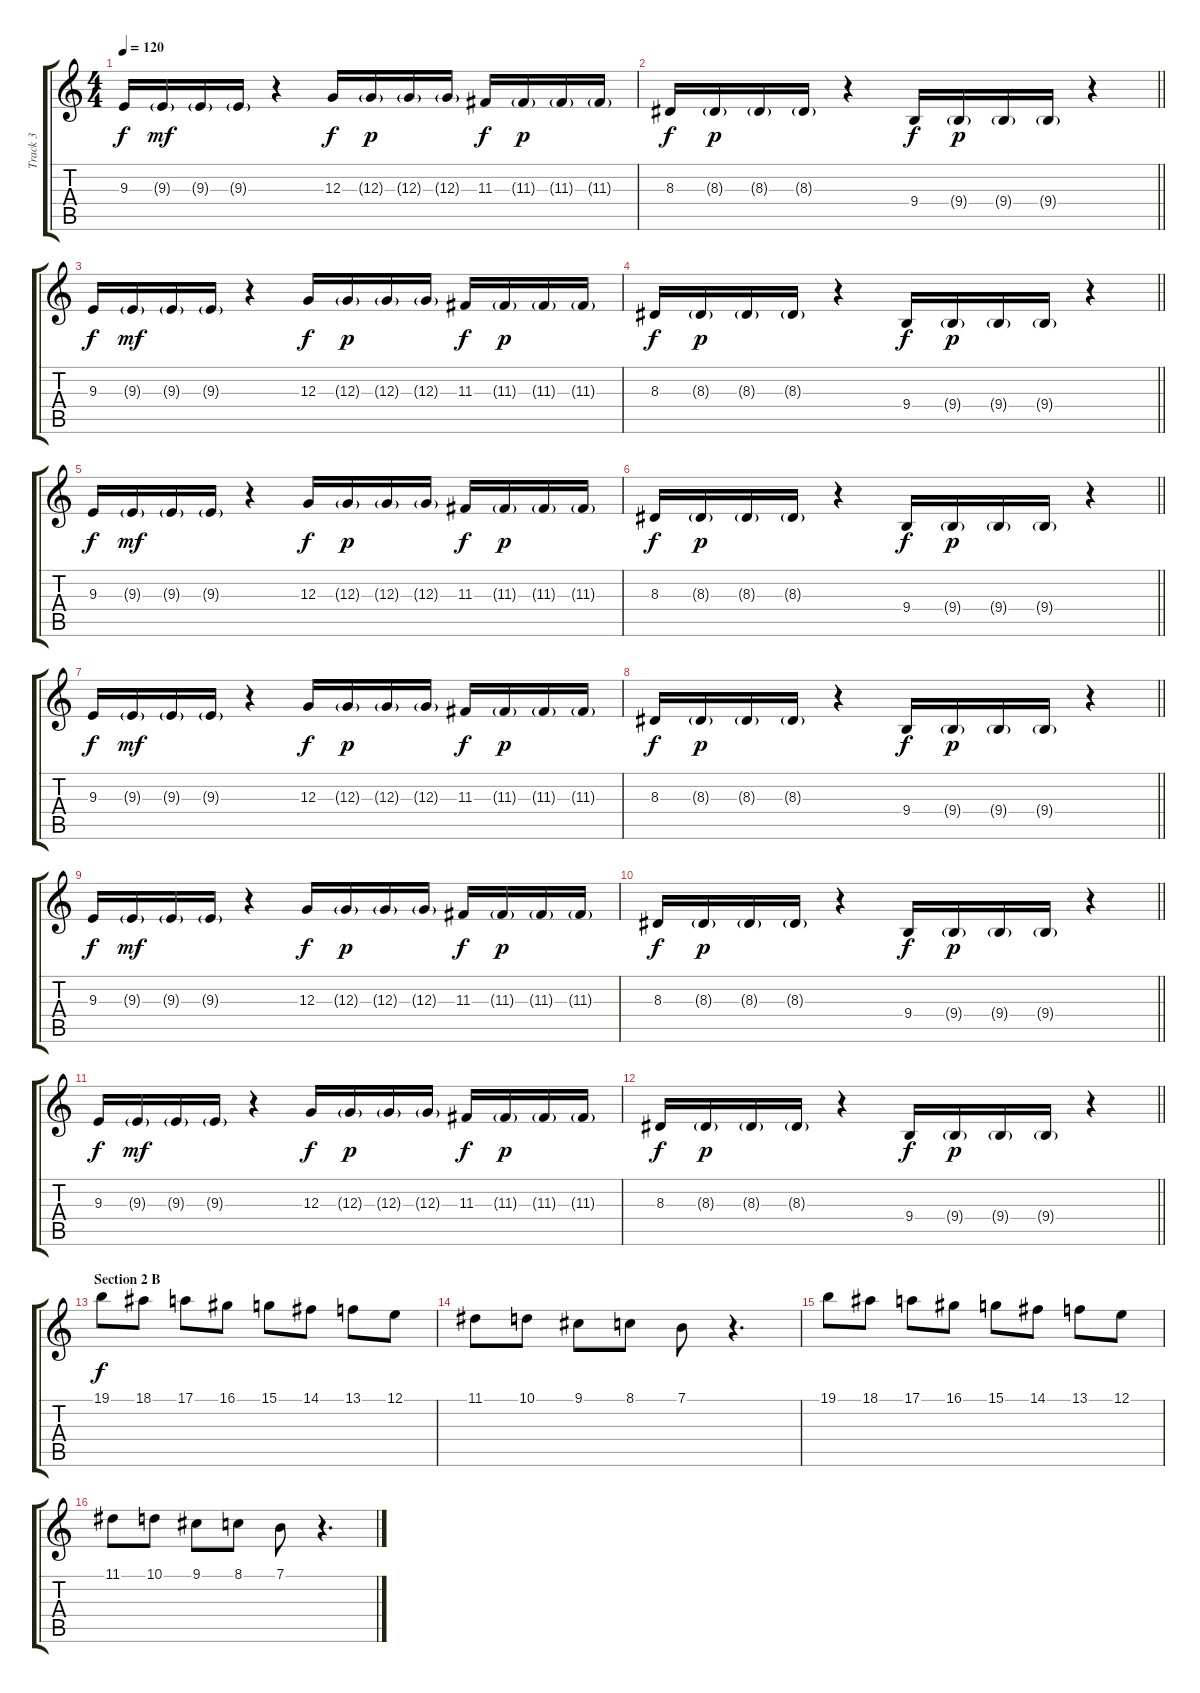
\track ("Track 3" "Track 3") {instrument pizzicatostrings}
\staff {score tabs}
\tuning (E4 B3 G3 D3 A2 E2) {hide}
\ts (4 4)
\tempo 120
\clef g2
\ks c
9.3.16{dy f} 9.3{g}.16{dy mf} 9.3{g}.16 9.3{g}.16 r.4 12.3.16{dy f} 12.3{g}.16{dy p} 12.3{g}.16 12.3{g}.16 11.3.16{dy f} 11.3{g}.16{dy p} 11.3{g}.16 11.3{g}.16 |
\barLineRight lightlight
8.3.16{dy f} 8.3{g}.16{dy p} 8.3{g}.16 8.3{g}.16 r.4 9.4.16{dy f} 9.4{g}.16{dy p} 9.4{g}.16 9.4{g}.16 r.4 |
9.3.16{dy f} 9.3{g}.16{dy mf} 9.3{g}.16 9.3{g}.16 r.4 12.3.16{dy f} 12.3{g}.16{dy p} 12.3{g}.16 12.3{g}.16 11.3.16{dy f} 11.3{g}.16{dy p} 11.3{g}.16 11.3{g}.16 |
\barLineRight lightlight
8.3.16{dy f} 8.3{g}.16{dy p} 8.3{g}.16 8.3{g}.16 r.4 9.4.16{dy f} 9.4{g}.16{dy p} 9.4{g}.16 9.4{g}.16 r.4 |
9.3.16{dy f} 9.3{g}.16{dy mf} 9.3{g}.16 9.3{g}.16 r.4 12.3.16{dy f} 12.3{g}.16{dy p} 12.3{g}.16 12.3{g}.16 11.3.16{dy f} 11.3{g}.16{dy p} 11.3{g}.16 11.3{g}.16 |
\barLineRight lightlight
8.3.16{dy f} 8.3{g}.16{dy p} 8.3{g}.16 8.3{g}.16 r.4 9.4.16{dy f} 9.4{g}.16{dy p} 9.4{g}.16 9.4{g}.16 r.4 |
9.3.16{dy f} 9.3{g}.16{dy mf} 9.3{g}.16 9.3{g}.16 r.4 12.3.16{dy f} 12.3{g}.16{dy p} 12.3{g}.16 12.3{g}.16 11.3.16{dy f} 11.3{g}.16{dy p} 11.3{g}.16 11.3{g}.16 |
\barLineRight lightlight
8.3.16{dy f} 8.3{g}.16{dy p} 8.3{g}.16 8.3{g}.16 r.4 9.4.16{dy f} 9.4{g}.16{dy p} 9.4{g}.16 9.4{g}.16 r.4 |
9.3.16{dy f} 9.3{g}.16{dy mf} 9.3{g}.16 9.3{g}.16 r.4 12.3.16{dy f} 12.3{g}.16{dy p} 12.3{g}.16 12.3{g}.16 11.3.16{dy f} 11.3{g}.16{dy p} 11.3{g}.16 11.3{g}.16 |
\barLineRight lightlight
8.3.16{dy f} 8.3{g}.16{dy p} 8.3{g}.16 8.3{g}.16 r.4 9.4.16{dy f} 9.4{g}.16{dy p} 9.4{g}.16 9.4{g}.16 r.4 |
9.3.16{dy f} 9.3{g}.16{dy mf} 9.3{g}.16 9.3{g}.16 r.4 12.3.16{dy f} 12.3{g}.16{dy p} 12.3{g}.16 12.3{g}.16 11.3.16{dy f} 11.3{g}.16{dy p} 11.3{g}.16 11.3{g}.16 |
\barLineRight lightlight
8.3.16{dy f} 8.3{g}.16{dy p} 8.3{g}.16 8.3{g}.16 r.4 9.4.16{dy f} 9.4{g}.16{dy p} 9.4{g}.16 9.4{g}.16 r.4 |
\section ("" "Section 2 B")
19.1.8{dy f} 18.1.8 17.1.8 16.1.8 15.1.8 14.1.8 13.1.8 12.1.8 |
11.1.8 10.1.8 9.1.8 8.1.8 7.1.8 r.4{d} |
19.1.8 18.1.8 17.1.8 16.1.8 15.1.8 14.1.8 13.1.8 12.1.8 |
11.1.8 10.1.8 9.1.8 8.1.8 7.1.8 r.4{d}
